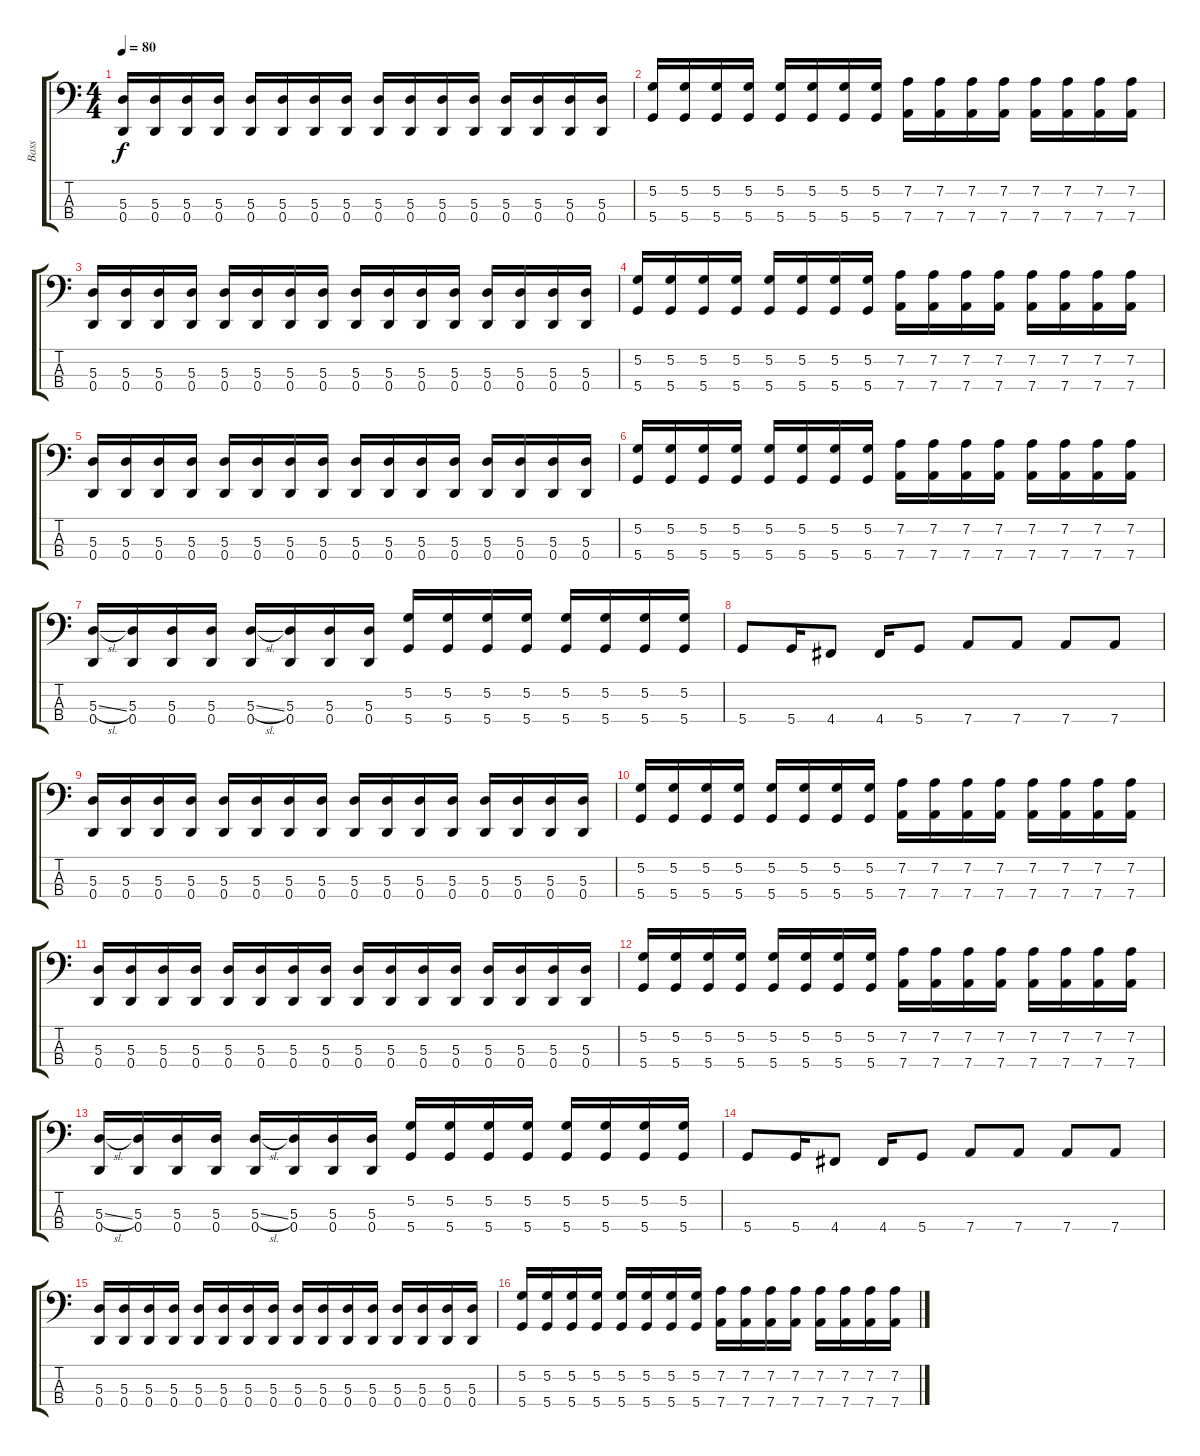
\track ("Bass" "Bass") {instrument electricbassfinger}
\staff {score tabs}
\tuning (G2 D2 A1 D1) {hide}
\ts (4 4)
\tempo 80
\clef f4
\ks c
(5.3 0.4).16{dy f} (5.3 0.4).16 (5.3 0.4).16 (5.3 0.4).16 (5.3 0.4).16 (5.3 0.4).16 (5.3 0.4).16 (5.3 0.4).16 (5.3 0.4).16 (5.3 0.4).16 (5.3 0.4).16 (5.3 0.4).16 (5.3 0.4).16 (5.3 0.4).16 (5.3 0.4).16 (5.3 0.4).16 |
(5.2 5.4).16 (5.2 5.4).16 (5.2 5.4).16 (5.2 5.4).16 (5.2 5.4).16 (5.2 5.4).16 (5.2 5.4).16 (5.2 5.4).16 (7.2 7.4).16 (7.2 7.4).16 (7.2 7.4).16 (7.2 7.4).16 (7.2 7.4).16 (7.2 7.4).16 (7.2 7.4).16 (7.2 7.4).16 |
(5.3 0.4).16 (5.3 0.4).16 (5.3 0.4).16 (5.3 0.4).16 (5.3 0.4).16 (5.3 0.4).16 (5.3 0.4).16 (5.3 0.4).16 (5.3 0.4).16 (5.3 0.4).16 (5.3 0.4).16 (5.3 0.4).16 (5.3 0.4).16 (5.3 0.4).16 (5.3 0.4).16 (5.3 0.4).16 |
(5.2 5.4).16 (5.2 5.4).16 (5.2 5.4).16 (5.2 5.4).16 (5.2 5.4).16 (5.2 5.4).16 (5.2 5.4).16 (5.2 5.4).16 (7.2 7.4).16 (7.2 7.4).16 (7.2 7.4).16 (7.2 7.4).16 (7.2 7.4).16 (7.2 7.4).16 (7.2 7.4).16 (7.2 7.4).16 |
(5.3 0.4).16 (5.3 0.4).16 (5.3 0.4).16 (5.3 0.4).16 (5.3 0.4).16 (5.3 0.4).16 (5.3 0.4).16 (5.3 0.4).16 (5.3 0.4).16 (5.3 0.4).16 (5.3 0.4).16 (5.3 0.4).16 (5.3 0.4).16 (5.3 0.4).16 (5.3 0.4).16 (5.3 0.4).16 |
(5.2 5.4).16 (5.2 5.4).16 (5.2 5.4).16 (5.2 5.4).16 (5.2 5.4).16 (5.2 5.4).16 (5.2 5.4).16 (5.2 5.4).16 (7.2 7.4).16 (7.2 7.4).16 (7.2 7.4).16 (7.2 7.4).16 (7.2 7.4).16 (7.2 7.4).16 (7.2 7.4).16 (7.2 7.4).16 |
(5.3{sl} 0.4).16 (5.3 0.4).16 (5.3 0.4).16 (5.3 0.4).16 (5.3{sl} 0.4).16 (5.3 0.4).16 (5.3 0.4).16 (5.3 0.4).16 (5.2 5.4).16 (5.2 5.4).16 (5.2 5.4).16 (5.2 5.4).16 (5.2 5.4).16 (5.2 5.4).16 (5.2 5.4).16 (5.2 5.4).16 |
5.4.8 5.4.16 4.4.8 4.4.16 5.4.8 7.4.8 7.4.8 7.4.8 7.4.8 |
(5.3 0.4).16 (5.3 0.4).16 (5.3 0.4).16 (5.3 0.4).16 (5.3 0.4).16 (5.3 0.4).16 (5.3 0.4).16 (5.3 0.4).16 (5.3 0.4).16 (5.3 0.4).16 (5.3 0.4).16 (5.3 0.4).16 (5.3 0.4).16 (5.3 0.4).16 (5.3 0.4).16 (5.3 0.4).16 |
(5.2 5.4).16 (5.2 5.4).16 (5.2 5.4).16 (5.2 5.4).16 (5.2 5.4).16 (5.2 5.4).16 (5.2 5.4).16 (5.2 5.4).16 (7.2 7.4).16 (7.2 7.4).16 (7.2 7.4).16 (7.2 7.4).16 (7.2 7.4).16 (7.2 7.4).16 (7.2 7.4).16 (7.2 7.4).16 |
(5.3 0.4).16 (5.3 0.4).16 (5.3 0.4).16 (5.3 0.4).16 (5.3 0.4).16 (5.3 0.4).16 (5.3 0.4).16 (5.3 0.4).16 (5.3 0.4).16 (5.3 0.4).16 (5.3 0.4).16 (5.3 0.4).16 (5.3 0.4).16 (5.3 0.4).16 (5.3 0.4).16 (5.3 0.4).16 |
(5.2 5.4).16 (5.2 5.4).16 (5.2 5.4).16 (5.2 5.4).16 (5.2 5.4).16 (5.2 5.4).16 (5.2 5.4).16 (5.2 5.4).16 (7.2 7.4).16 (7.2 7.4).16 (7.2 7.4).16 (7.2 7.4).16 (7.2 7.4).16 (7.2 7.4).16 (7.2 7.4).16 (7.2 7.4).16 |
(5.3{sl} 0.4).16 (5.3 0.4).16 (5.3 0.4).16 (5.3 0.4).16 (5.3{sl} 0.4).16 (5.3 0.4).16 (5.3 0.4).16 (5.3 0.4).16 (5.2 5.4).16 (5.2 5.4).16 (5.2 5.4).16 (5.2 5.4).16 (5.2 5.4).16 (5.2 5.4).16 (5.2 5.4).16 (5.2 5.4).16 |
5.4.8 5.4.16 4.4.8 4.4.16 5.4.8 7.4.8 7.4.8 7.4.8 7.4.8 |
(5.3 0.4).16 (5.3 0.4).16 (5.3 0.4).16 (5.3 0.4).16 (5.3 0.4).16 (5.3 0.4).16 (5.3 0.4).16 (5.3 0.4).16 (5.3 0.4).16 (5.3 0.4).16 (5.3 0.4).16 (5.3 0.4).16 (5.3 0.4).16 (5.3 0.4).16 (5.3 0.4).16 (5.3 0.4).16 |
(5.2 5.4).16 (5.2 5.4).16 (5.2 5.4).16 (5.2 5.4).16 (5.2 5.4).16 (5.2 5.4).16 (5.2 5.4).16 (5.2 5.4).16 (7.2 7.4).16 (7.2 7.4).16 (7.2 7.4).16 (7.2 7.4).16 (7.2 7.4).16 (7.2 7.4).16 (7.2 7.4).16 (7.2 7.4).16
